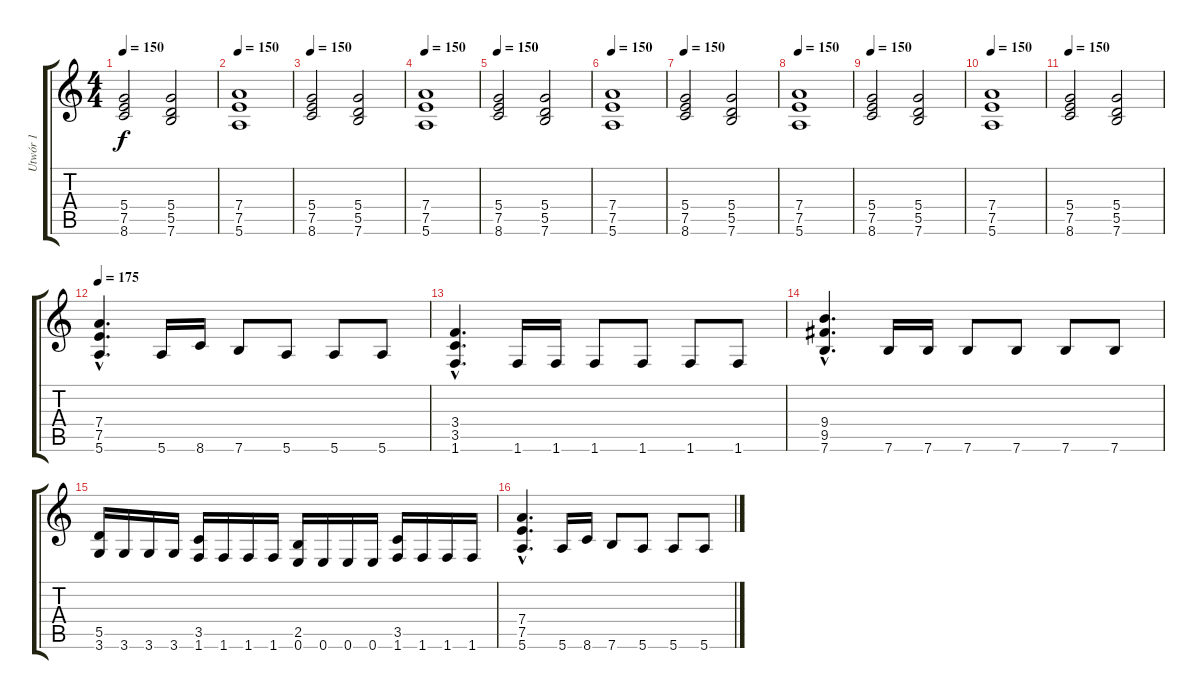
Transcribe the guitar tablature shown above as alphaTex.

\track ("Utwór 1" "Utwór 1") {instrument distortionguitar}
\staff {score tabs}
\tuning (E4 B3 G3 D3 A2 E2) {hide}
\ts (4 4)
\tempo 150
\clef g2
\ks c
(5.4 7.5 8.6).2{dy f} (5.4 5.5 7.6).2 |
\tempo 150
(7.4 7.5 5.6).1 |
\tempo 150
(5.4 7.5 8.6).2 (5.4 5.5 7.6).2 |
\tempo 150
(7.4 7.5 5.6).1 |
\tempo 150
(5.4 7.5 8.6).2 (5.4 5.5 7.6).2 |
\tempo 150
(7.4 7.5 5.6).1 |
\tempo 150
(5.4 7.5 8.6).2 (5.4 5.5 7.6).2 |
\tempo 150
(7.4 7.5 5.6).1 |
\tempo 150
(5.4 7.5 8.6).2 (5.4 5.5 7.6).2 |
\tempo 150
(7.4 7.5 5.6).1 |
\tempo 150
(5.4 7.5 8.6).2 (5.4 5.5 7.6).2 |
\tempo 175
(7.4{hac} 7.5{hac} 5.6{hac}).4{d} 5.6.16 8.6.16 7.6.8 5.6.8 5.6.8 5.6.8 |
(3.4{hac} 3.5{hac} 1.6{hac}).4{d} 1.6.16 1.6.16 1.6.8 1.6.8 1.6.8 1.6.8 |
(9.4{hac} 9.5{hac} 7.6{hac}).4{d} 7.6.16 7.6.16 7.6.8 7.6.8 7.6.8 7.6.8 |
(5.5 3.6).16 3.6.16 3.6.16 3.6.16 (3.5 1.6).16 1.6.16 1.6.16 1.6.16 (2.5 0.6).16 0.6.16 0.6.16 0.6.16 (3.5 1.6).16 1.6.16 1.6.16 1.6.16 |
(7.4{hac} 7.5{hac} 5.6{hac}).4{d} 5.6.16 8.6.16 7.6.8 5.6.8 5.6.8 5.6.8
